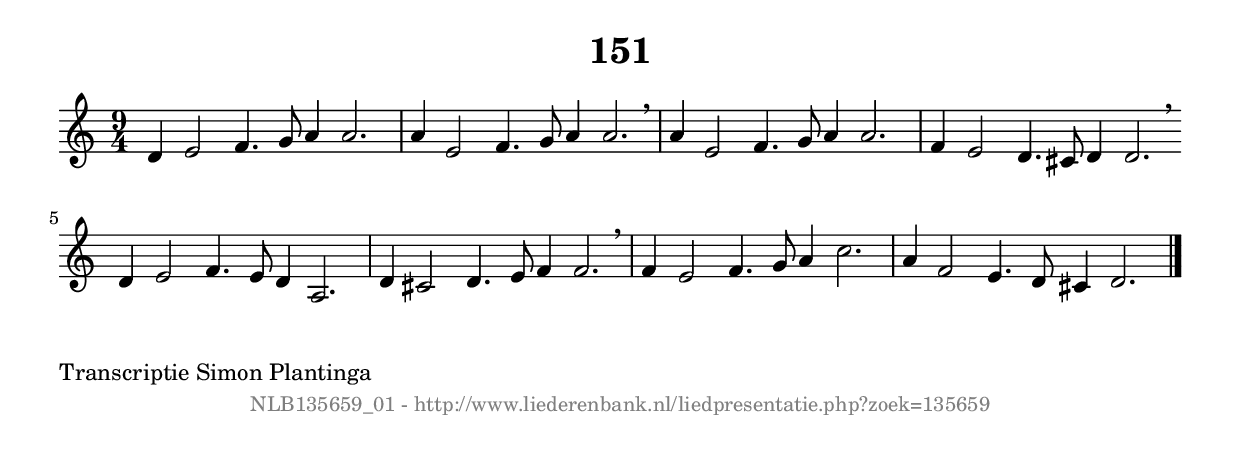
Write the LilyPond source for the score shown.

%
% produced by wce2krn 1.64 (7 June 2014)
%
\version"2.16"
#(append! paper-alist '(("long" . (cons (* 210 mm) (* 2000 mm)))))
#(set-default-paper-size "long")
sb = {\breathe}
mBreak = {\breathe }
bBreak = {\breathe }
x = {\once\override NoteHead #'style = #'cross }
gl=\glissando
itime={\override Staff.TimeSignature #'stencil = ##f }
ficta = {\once\set suggestAccidentals = ##t}
fine = {\once\override Score.RehearsalMark #'self-alignment-X = #1 \mark \markup {\italic{Fine}}}
dc = {\once\override Score.RehearsalMark #'self-alignment-X = #1 \mark \markup {\italic{D.C.}}}
dcf = {\once\override Score.RehearsalMark #'self-alignment-X = #1 \mark \markup {\italic{D.C. al Fine}}}
dcc = {\once\override Score.RehearsalMark #'self-alignment-X = #1 \mark \markup {\italic{D.C. al Coda}}}
ds = {\once\override Score.RehearsalMark #'self-alignment-X = #1 \mark \markup {\italic{D.S.}}}
dsf = {\once\override Score.RehearsalMark #'self-alignment-X = #1 \mark \markup {\italic{D.S. al Fine}}}
dsc = {\once\override Score.RehearsalMark #'self-alignment-X = #1 \mark \markup {\italic{D.S. al Coda}}}
pv = {\set Score.repeatCommands = #'((volta "1"))}
sv = {\set Score.repeatCommands = #'((volta "2"))}
tv = {\set Score.repeatCommands = #'((volta "3"))}
qv = {\set Score.repeatCommands = #'((volta "4"))}
xv = {\set Score.repeatCommands = #'((volta #f))}
\header{ tagline = ""
title = "151"
}
\score {{
\key d \dorian
\relative g'
{
\set melismaBusyProperties = #'()
\time 9/4
\tempo 4=120
\override Score.MetronomeMark #'transparent = ##t
\override Score.RehearsalMark #'break-visibility = #(vector #t #t #f)
d4 e2 f4. g8 a4 a2. | a4 e2 f4. g8 a4 a2. \sb | a4 e2 f4. g8 a4 a2. | f4 e2 d4. cis8 d4 d2. \bar ":|:" \bBreak
d4 e2 f4. e8 d4 a2. | d4 cis2 d4. e8 f4 f2. \sb | f4 e2 f4. g8 a4 c2. | a4 f2 e4. d8 cis4 d2. \bar "|."
 }}
 \midi { }
 \layout {
            indent = 0.0\cm
}
}
\markup { \wordwrap-string #" 
Transcriptie Simon Plantinga
"}
\markup { \vspace #0 } \markup { \with-color #grey \fill-line { \center-column { \smaller "NLB135659_01 - http://www.liederenbank.nl/liedpresentatie.php?zoek=135659" } } }
